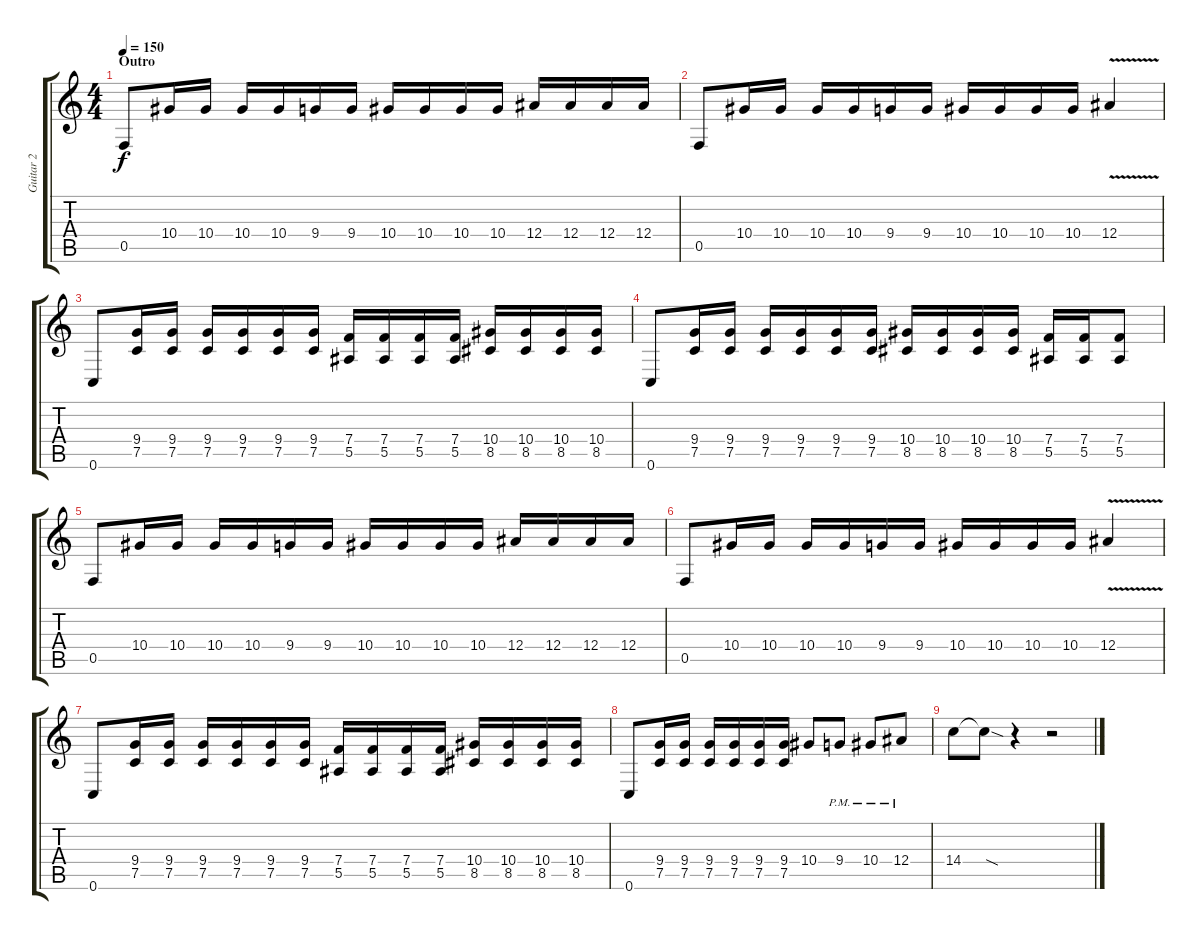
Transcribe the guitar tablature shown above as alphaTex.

\track ("Guitar 2" "Guitar 2") {instrument distortionguitar}
\staff {score tabs}
\tuning (C4 G3 Eb3 Bb2 F2 C2) {hide}
\ts (4 4)
\section ("" "Outro")
\tempo 150
\clef g2
\ks c
0.5.8{dy f} 10.4.16 10.4.16 10.4.16 10.4.16 9.4.16 9.4.16 10.4.16 10.4.16 10.4.16 10.4.16 12.4.16 12.4.16 12.4.16 12.4.16 |
0.5.8 10.4.16 10.4.16 10.4.16 10.4.16 9.4.16 9.4.16 10.4.16 10.4.16 10.4.16 10.4.16 12.4{v}.4 |
0.6.8 (9.4 7.5).16 (9.4 7.5).16 (9.4 7.5).16 (9.4 7.5).16 (9.4 7.5).16 (9.4 7.5).16 (7.4 5.5).16 (7.4 5.5).16 (7.4 5.5).16 (7.4 5.5).16 (10.4 8.5).16 (10.4 8.5).16 (10.4 8.5).16 (10.4 8.5).16 |
0.6.8 (9.4 7.5).16 (9.4 7.5).16 (9.4 7.5).16 (9.4 7.5).16 (9.4 7.5).16 (9.4 7.5).16 (10.4 8.5).16 (10.4 8.5).16 (10.4 8.5).16 (10.4 8.5).16 (7.4 5.5).16 (7.4 5.5).16 (7.4 5.5).8 |
0.5.8 10.4.16 10.4.16 10.4.16 10.4.16 9.4.16 9.4.16 10.4.16 10.4.16 10.4.16 10.4.16 12.4.16 12.4.16 12.4.16 12.4.16 |
0.5.8 10.4.16 10.4.16 10.4.16 10.4.16 9.4.16 9.4.16 10.4.16 10.4.16 10.4.16 10.4.16 12.4{v}.4 |
0.6.8 (9.4 7.5).16 (9.4 7.5).16 (9.4 7.5).16 (9.4 7.5).16 (9.4 7.5).16 (9.4 7.5).16 (7.4 5.5).16 (7.4 5.5).16 (7.4 5.5).16 (7.4 5.5).16 (10.4 8.5).16 (10.4 8.5).16 (10.4 8.5).16 (10.4 8.5).16 |
0.6.8 (9.4 7.5).16 (9.4 7.5).16 (9.4 7.5).16 (9.4 7.5).16 (9.4 7.5).16 (9.4 7.5).16 10.4.8 9.4{pm}.8 10.4{pm}.8 12.4{pm}.8 |
14.4.8 14.4{sod t}.8 r.4 r.2
